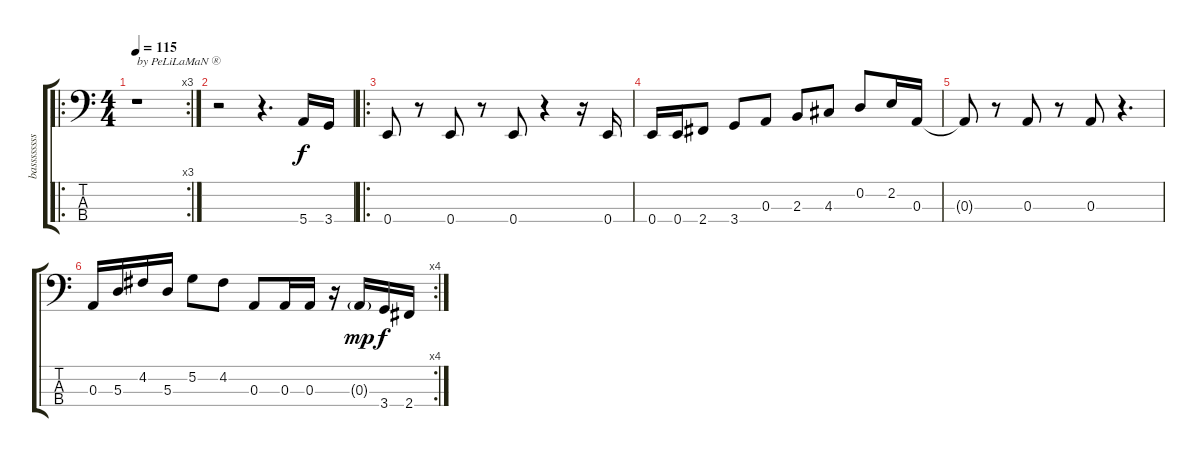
\track ("bassssssssssss" "bassssssss") {instrument electricbassfinger}
\staff {score tabs}
\tuning (G2 D2 A1 E1) {hide}
\ro
\rc 3
\ts (4 4)
\tempo 115
\clef f4
\ks c
r.1{txt "by PeLiLaMaN ®" dy f instrument electricbassfinger} |
r.2 r.4{d} 5.4.16 3.4.16 |
\ro
0.4.8 r.8 0.4.8 r.8 0.4.8 r.4 r.16 0.4.16 |
0.4.16 0.4.16 2.4.8 3.4.8 0.3.8 2.3.8 4.3.8 0.2.8 2.2.16 0.3.16 |
0.3{t}.8 r.8 0.3.8 r.8 0.3.8 r.4{d} |
\rc 4
0.3.16 5.3.16 4.2.16 5.3.16 5.2.8 4.2.8 0.3.8 0.3.16 0.3.16 r.16 0.3{g}.16{dy mp} 3.4.16{dy f} 2.4.16
